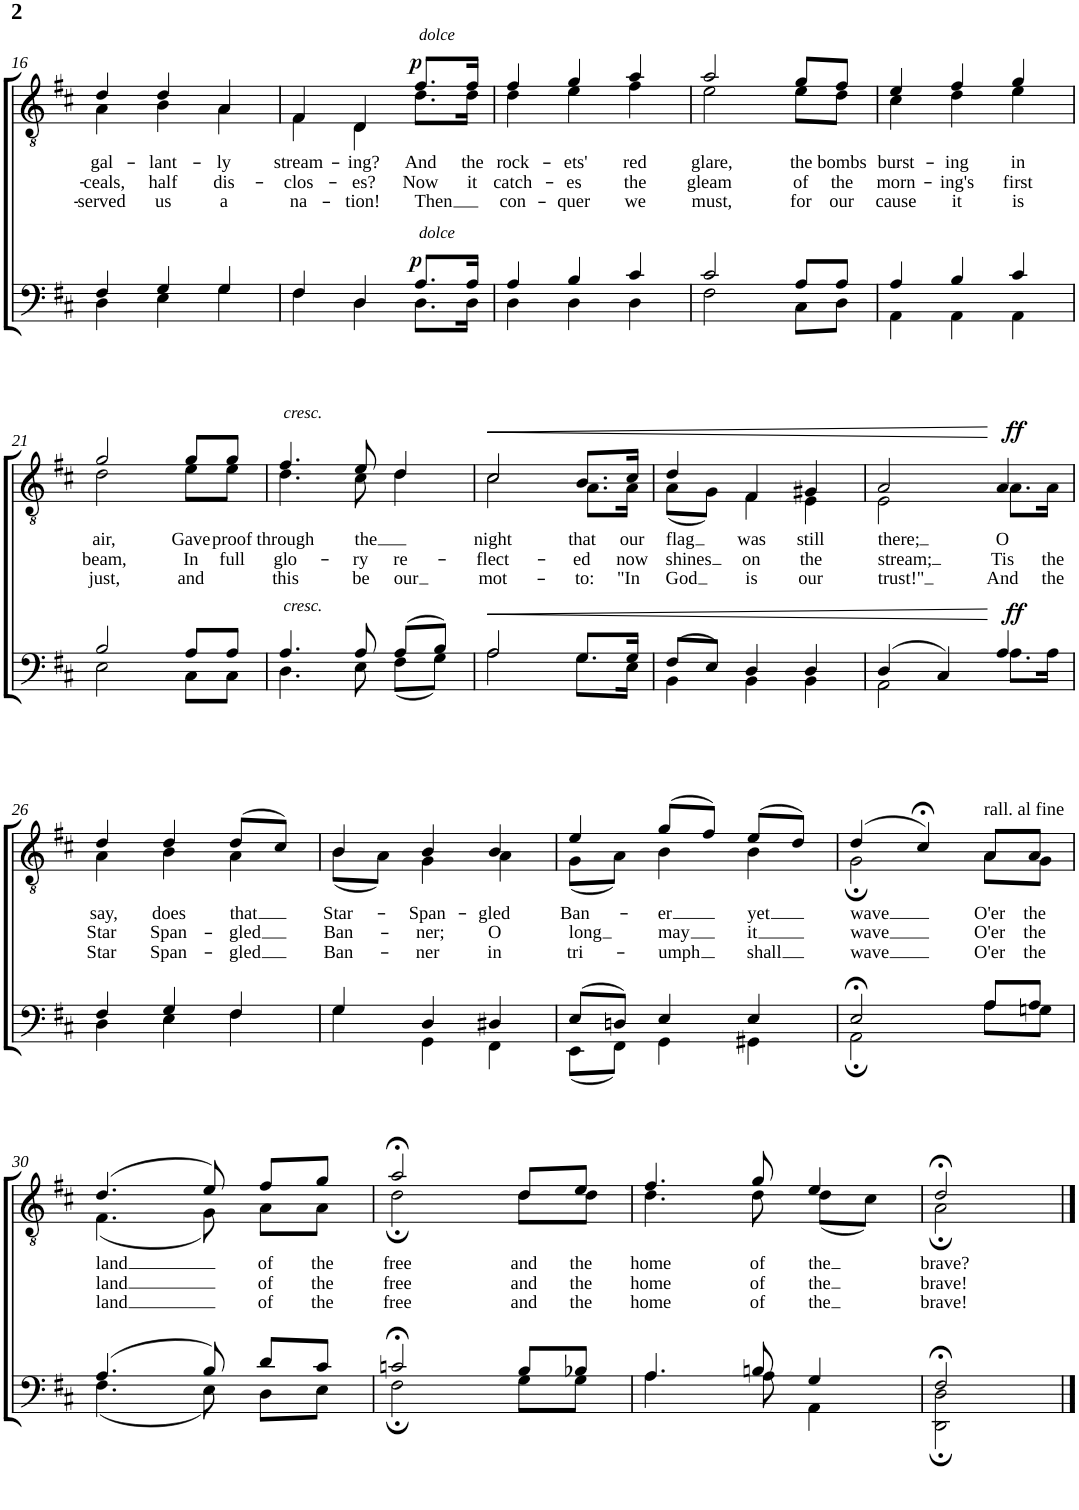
**kern	**dynam	**kern	**text	**text	**text	**dynam
*part2	*part2	*part1	*part1	*part1	*part1	*part1
*staff2	*staff2	*staff1	*staff1	*staff1	*staff1	*staff1
*I"Piano	*	*I"Piano	*	*	*	*
*I'Pno	*	*I'Pno	*	*	*	*
!!LO:PB:g=z
*clefF4	*	*clefGv2	*	*	*	*
*k[f#c#]	*	*k[f#c#]	*	*	*	*
*M3/4	*	*M3/4	*	*	*	*
=16	=16	=16	=16	=16	=16	=16
*^	*	*	*	*	*	*
!	!	!	!	!LO:LY:b	!LO:LY:b	!LO:LY:b	!
*	*	*	*^	*	*	*	*
4F#/	4D\	.	4d/	4A\	gal-	-ceals,	-served	.
!	!	!	!	!	!LO:LY:b	!LO:LY:b	!LO:LY:b	!
4G/	4E\	.	4d/	4B\	-lant-	half	us	.
!	!	!	!	!	!LO:LY:b	!LO:LY:b	!LO:LY:b	!
4G/	4G\	.	4A/	4A\	-ly	dis-	a	.
=17	=17	=17	=17	=17	=17	=17	=17	=17
!	!	!	!	!	!LO:LY:b	!LO:LY:b	!LO:LY:b	!
4F#/	4F#\	.	4F#/	4F#\	stream-	-clos-	na-	.
!	!	!	!	!	!LO:LY:b	!LO:LY:b	!LO:LY:b	!
4D/	4D\	.	4D/	4D\	-ing?	-es?	-tion!	.
!	!	!	!LO:TX:a:i:t=dolce	!	!	!	!	!
!LO:TX:a:i:t=dolce	!	!	!	!	!	!	!	!
!	!	!LO:DY:a	!	!	!LO:LY:b	!LO:LY:b	!LO:LY:b	!LO:DY:a
8.A/L	8.D\L	p	8.f#/L	8.d\L	And	Now	Then	p
!	!	!	!	!	!LO:LY:b	!LO:LY:b	!	!
16A/Jk	16D\Jk	.	16f#/Jk	16d\Jk	the	it	.	.
=18	=18	=18	=18	=18	=18	=18	=18	=18
!	!	!	!	!	!LO:LY:b	!LO:LY:b	!LO:LY:b	!
4A/	4D\	.	4f#/	4d\	rock-	catch-	con-	.
!	!	!	!	!	!LO:LY:b	!LO:LY:b	!LO:LY:b	!
4B/	4D\	.	4g/	4e\	-ets'	-es	-quer	.
!	!	!	!	!	!LO:LY:b	!LO:LY:b	!LO:LY:b	!
4c#/	4D\	.	4a/	4f#\	red	the	we	.
=19	=19	=19	=19	=19	=19	=19	=19	=19
!	!	!	!	!	!LO:LY:b	!LO:LY:b	!LO:LY:b	!
2c#/	2F#\	.	2a/	2e\	glare,	gleam	must,	.
!	!	!	!	!	!LO:LY:b	!LO:LY:b	!LO:LY:b	!
8A/L	8C#\L	.	8g/L	8e\L	the	of	for	.
!	!	!	!	!	!LO:LY:b	!LO:LY:b	!LO:LY:b	!
8A/J	8D\J	.	8f#/J	8d\J	bombs	the	our	.
=20	=20	=20	=20	=20	=20	=20	=20	=20
!	!	!	!	!	!LO:LY:b	!LO:LY:b	!LO:LY:b	!
4A/	4AA\	.	4e/	4c#\	burst-	morn-	cause	.
!	!	!	!	!	!LO:LY:b	!LO:LY:b	!LO:LY:b	!
4B/	4AA\	.	4f#/	4d\	-ing	-ing's	it	.
!	!	!	!	!	!LO:LY:b	!LO:LY:b	!LO:LY:b	!
4c#/	4AA\	.	4g/	4e\	in	first	is	.
!!LO:LB:g=z	!!
=21	=21	=21	=21	=21	=21	=21	=21	=21
!	!	!	!	!	!LO:LY:b	!LO:LY:b	!LO:LY:b	!
2B/	2E\	.	2g/	2d\	air,	beam,	just,	.
!	!	!	!	!	!LO:LY:b	!LO:LY:b	!LO:LY:b	!
8A/L	8C#\L	.	8g/L	8e\L	Gave	In	and	.
!	!	!	!	!	!LO:LY:b	!LO:LY:b	!	!
8A/J	8C#\J	.	8g/J	8e\J	proof	full	.	.
=22	=22	=22	=22	=22	=22	=22	=22	=22
!	!	!	!LO:TX:a:i:t=cresc.	!	!	!	!	!
!LO:TX:a:i:t=cresc.	!	!	!	!	!	!	!	!
!	!	!	!	!	!LO:LY:b	!LO:LY:b	!LO:LY:b	!
4.A/	4.D\	.	4.f#/	4.d\	through	glo-	this	.
!	!	!	!	!	!LO:LY:b	!LO:LY:b	!LO:LY:b	!
8A/	8E\	.	8e/	8c#\	the	-ry	be	.
!	!	!	!	!	!	!LO:LY:b	!LO:LY:b	!
(8A/L	(8F#\L	.	4d/	4d\	.	re-	our	.
8B/J)	8G\J)	.	.	.	.	.	.	.
=23	=23	=23	=23	=23	=23	=23	=23	=23
!	!	!LO:HP:b	!	!	!LO:LY:b	!LO:LY:b	!LO:LY:b	!LO:HP:b
2A/	2A\	<	2c#/	2c#\	night	-flect-	mot-	<
!	!	!	!	!	!LO:LY:b	!LO:LY:b	!LO:LY:b	!
8.G/L	8.G\L	.	8.B/L	8.A\L	that	-ed	-to:	.
!	!	!	!	!	!LO:LY:b	!LO:LY:b	!LO:LY:b	!
16G/Jk	16E\Jk	.	16c#/Jk	16A\Jk	our	now	"In	.
=24	=24	=24	=24	=24	=24	=24	=24	=24
!	!	!	!	!	!LO:LY:b	!LO:LY:b	!LO:LY:b	!
(8F#/L	4BB\	.	4d/	(8A\L	flag	shines	God	.
8E/J)	.	.	.	8G\J)	.	.	.	.
!	!	!	!	!	!LO:LY:b	!LO:LY:b	!LO:LY:b	!
4D/	4BB\	.	4F#/	4F#\	was	on	is	.
!	!	!	!	!	!LO:LY:b	!LO:LY:b	!LO:LY:b	!
4D/	4BB\	.	4G#X/	4E\	still	the	our	.
=25	=25	=25	=25	=25	=25	=25	=25	=25
!	!	!	!	!	!LO:LY:b	!LO:LY:b	!LO:LY:b	!
(4D/	2AA\	.	2A/	2E\	there;	stream;	trust!"	.
4C#/)	.	.	.	.	.	.	.	.
!	!	!LO:DY:n=1:a	!	!	!LO:LY:b	!LO:LY:b	!LO:LY:b	!LO:DY:n=1:a
4A/	8.A\L	[ ff	4A/	8.A\L	O	Tis	And	[ ff
!	!	!	!	!	!	!LO:LY:b	!LO:LY:b	!
.	16A\Jk	.	.	16A\Jk	.	the	the	.
!!LO:LB:g=z	!!
=26	=26	=26	=26	=26	=26	=26	=26	=26
!	!	!	!	!	!LO:LY:b	!LO:LY:b	!LO:LY:b	!
4F#/	4D\	.	4d/	4A\	say,	Star	Star	.
!	!	!	!	!	!LO:LY:b	!LO:LY:b	!LO:LY:b	!
4G/	4E\	.	4d/	4B\	does	Span-	Span-	.
!	!	!	!	!	!LO:LY:b	!LO:LY:b	!LO:LY:b	!
4F#/	4F#\	.	(8d/L	4A\	that	-gled	-gled	.
.	.	.	8c#/J)	.	.	.	.	.
=27	=27	=27	=27	=27	=27	=27	=27	=27
!	!	!	!	!	!LO:LY:b	!LO:LY:b	!LO:LY:b	!
4G/	4G\	.	4B/	(8B\L	Star-	Ban-	Ban-	.
.	.	.	.	8A\J)	.	.	.	.
!	!	!	!	!	!LO:LY:b	!LO:LY:b	!LO:LY:b	!
4D/	4GG\	.	4B/	4G\	Span-	-ner;	-ner	.
!	!	!	!	!	!LO:LY:b	!LO:LY:b	!LO:LY:b	!
4D#X/	4FF#\	.	4B/	4A\	-gled	O	in	.
=28	=28	=28	=28	=28	=28	=28	=28	=28
!	!	!	!	!	!LO:LY:b	!LO:LY:b	!LO:LY:b	!
(8E/L	(8EE\L	.	4e/	(8G\L	Ban-	long	tri-	.
8Dn/J)	8FF#\J)	.	.	8A\J)	.	.	.	.
!	!	!	!	!	!LO:LY:b	!LO:LY:b	!LO:LY:b	!
4E/	4GG\	.	(8g/L	4B\	-er	may	-umph	.
.	.	.	8f#/J)	.	.	.	.	.
!	!	!	!	!	!LO:LY:b	!LO:LY:b	!LO:LY:b	!
4E/	4GG#X\	.	(8e/L	4B\	yet	it	shall	.
.	.	.	8d/J)	.	.	.	.	.
=29	=29	=29	=29	=29	=29	=29	=29	=29
!	!	!	!	!	!LO:LY:b	!LO:LY:b	!LO:LY:b	!
2E;</	2AA;\	.	(4d/	2G;\	wave	wave	wave	.
.	.	.	4c#;</)	.	.	.	.	.
!	!	!	!LO:TX:a:t=rall. al fine	!	!	!	!	!
!	!	!	!	!	!LO:LY:b	!LO:LY:b	!LO:LY:b	!
8A/L	8A\L	.	8A/L	8A\L	O'er	O'er	O'er	.
!	!	!	!	!	!LO:LY:b	!LO:LY:b	!LO:LY:b	!
8A/J	8Gn\J	.	8A/J	8G\J	the	the	the	.
!!LO:LB:g=z	!!
=30	=30	=30	=30	=30	=30	=30	=30	=30
!	!	!	!	!	!LO:LY:b	!LO:LY:b	!LO:LY:b	!
(4.A/	(4.F#\	.	(4.d/	(4.F#\	land	land	land	.
8B/)	8E\)	.	8e/)	8G\)	.	.	.	.
!	!	!	!	!	!LO:LY:b	!LO:LY:b	!LO:LY:b	!
8d/L	8D\L	.	8f#/L	8A\L	of	of	of	.
!	!	!	!	!	!LO:LY:b	!LO:LY:b	!LO:LY:b	!
8c#/J	8E\J	.	8g/J	8A\J	the	the	the	.
=31	=31	=31	=31	=31	=31	=31	=31	=31
!	!	!	!	!	!LO:LY:b	!LO:LY:b	!LO:LY:b	!
2cn;</	2F#;\	.	2a;</	2d;\	free	free	free	.
!	!	!	!	!	!LO:LY:b	!LO:LY:b	!LO:LY:b	!
8B/L	8G\L	.	8d/L	8d\L	and	and	and	.
!	!	!	!	!	!LO:LY:b	!LO:LY:b	!LO:LY:b	!
8B-X/J	8G\J	.	8e/J	8d\J	the	the	the	.
=32	=32	=32	=32	=32	=32	=32	=32	=32
!	!	!	!	!	!LO:LY:b	!LO:LY:b	!LO:LY:b	!
4.A/	4.A\	.	4.f#/	4.d\	home	home	home	.
!	!	!	!	!	!LO:LY:b	!LO:LY:b	!LO:LY:b	!
8Bn/	8A\	.	8g/	8d\	of	of	of	.
!	!	!	!	!	!LO:LY:b	!LO:LY:b	!LO:LY:b	!
4G/	4AA\	.	4e/	(8d\L	the	the	the	.
.	.	.	.	8c#\J)	.	.	.	.
=33	=33	=33	=33	=33	=33	=33	=33	=33
!	!	!	!	!	!LO:LY:b	!LO:LY:b	!LO:LY:b	!
2F#;</	2DD\; 2D\;	.	2d;</	2A;\	brave?	brave!	brave!	.
*v	*v	*	*	*	*	*	*	*
*	*	*v	*v	*	*	*	*
==	==	==	==	==	==	==
*-	*-	*-	*-	*-	*-	*-
